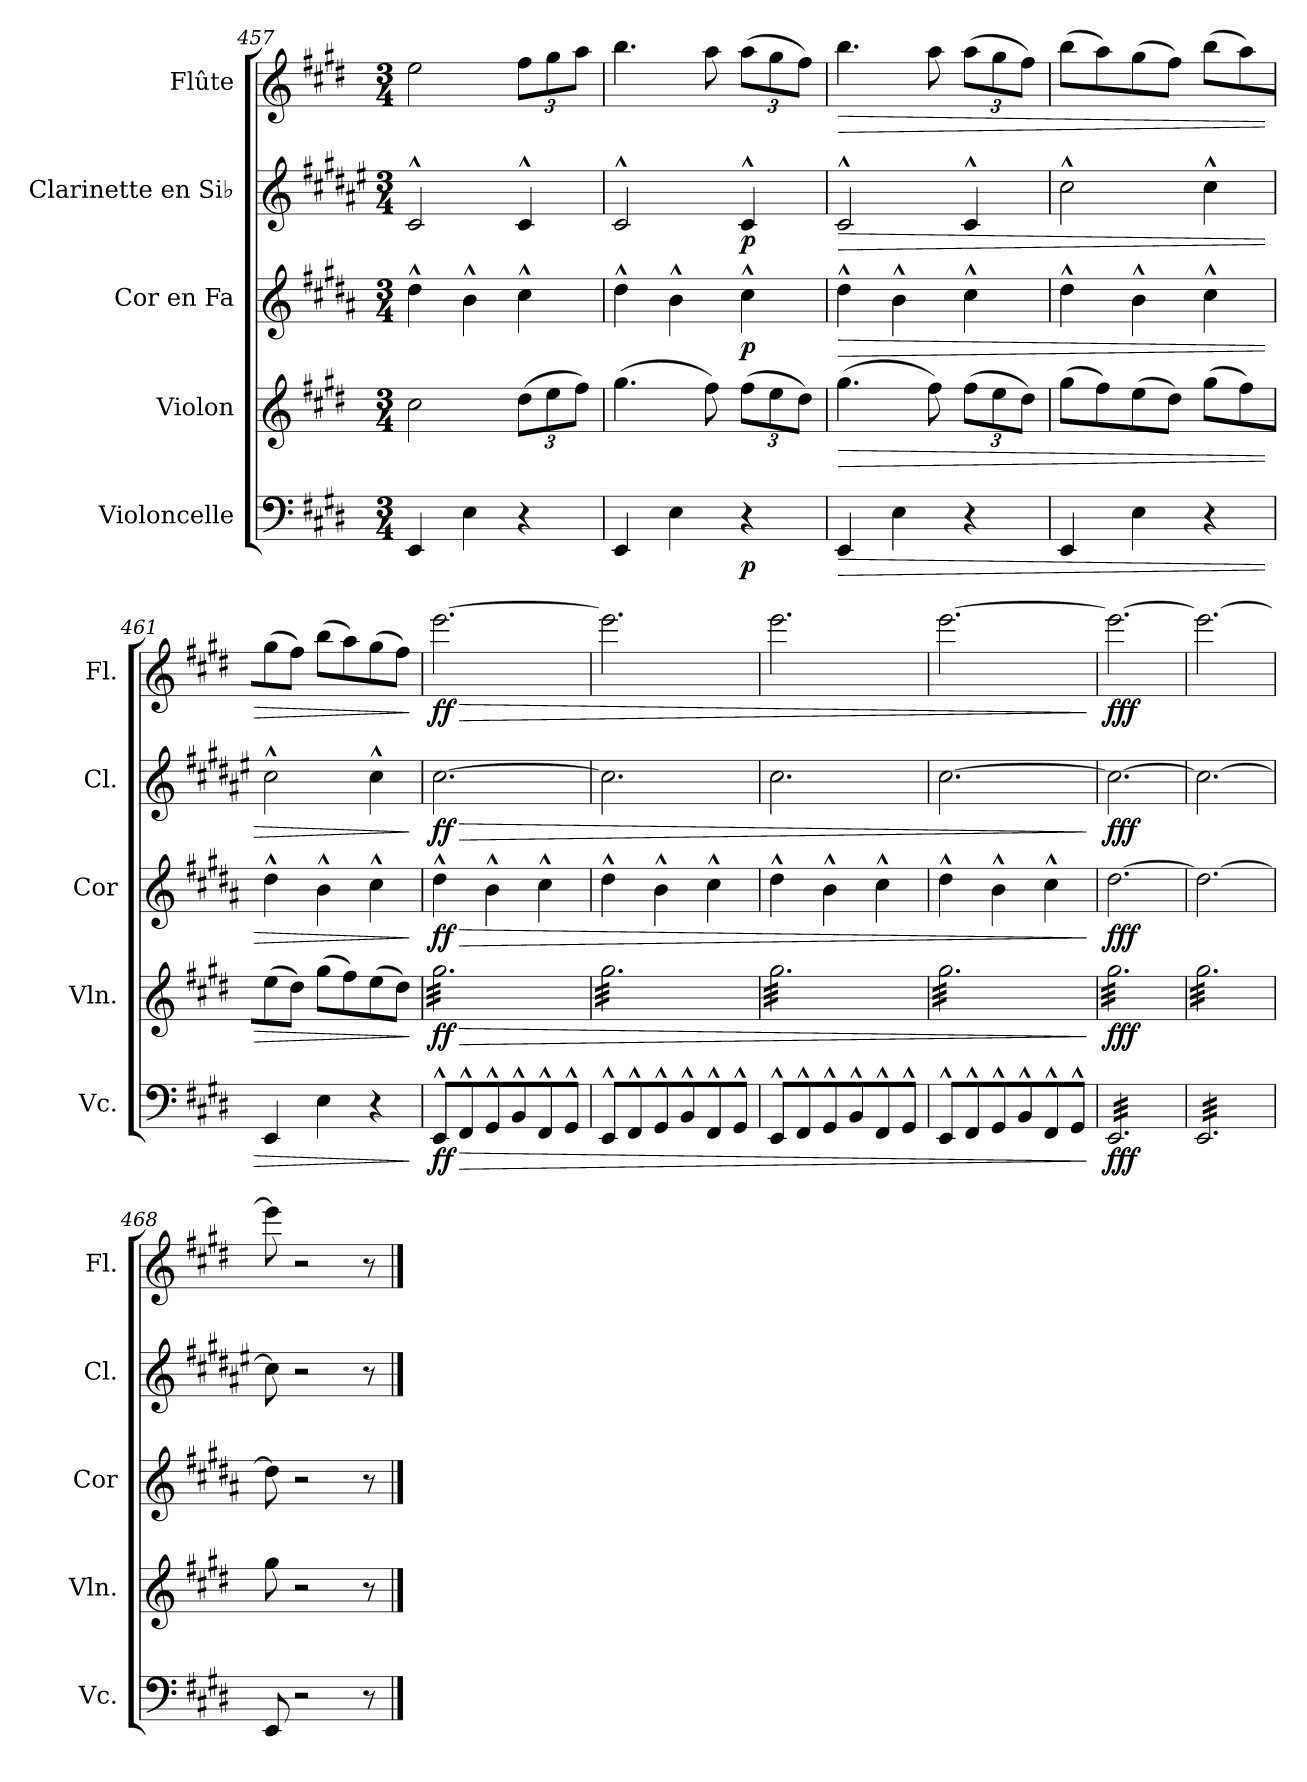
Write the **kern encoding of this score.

**kern	**dynam	**kern	**dynam	**kern	**dynam	**kern	**dynam	**kern	**dynam
*part5	*part5	*part4	*part4	*part3	*part3	*part2	*part2	*part1	*part1
*staff5	*staff5	*staff4	*staff4	*staff3	*staff3	*staff2	*staff2	*staff1	*staff1
*I"Violoncelle	*	*I"Violon	*	*I"Cor en Fa	*	*I"Clarinette en Si♭	*	*I"Flûte	*
*I'Vc.	*	*I'Vln.	*	*I'Cor	*	*I'Cl.	*	*I'Fl.	*
*clefF4	*	*clefG2	*	*clefG2	*	*clefG2	*	*clefG2	*
*	*	*	*	*ITrd4c7	*	*ITrd1c2	*	*	*
*k[f#c#g#d#]	*	*k[f#c#g#d#]	*	*k[f#c#g#d#]	*	*k[f#c#g#d#]	*	*k[f#c#g#d#]	*
*M3/4	*	*M3/4	*	*M3/4	*	*M3/4	*	*M3/4	*
=457	=457	=457	=457	=457	=457	=457	=457	=457	=457
4EE/	.	2cc#\	.	4g#^^\	.	2B^^/	.	2ee\	.
4E\	.	.	.	4e^^\	.	.	.	.	.
*	*	*Xbrackettup	*	*	*	*	*	*Xbrackettup	*
4r	.	(>12dd#\L	.	4f#^^\	.	4B^^/	.	12ff#\L	.
.	.	12ee\	.	.	.	.	.	12gg#\	.
.	.	12ff#\J)	.	.	.	.	.	12aa\J	.
=458	=458	=458	=458	=458	=458	=458	=458	=458	=458
4EE/	.	(>4.gg#\	.	4g#^^\	.	2B^^/	.	4.bb\	.
4E\	.	.	.	4e^^\	.	.	.	.	.
.	.	8ff#\)	.	.	.	.	.	8aa\	.
!	!LO:DY:b	!	!	!	!LO:DY:b	!	!LO:DY:b	!	!
4r	p	(>12ff#\L	.	4f#^^\	p	4B^^/	p	(>12aa\L	.
.	.	12ee\	.	.	.	.	.	12gg#\	.
.	.	12dd#\J)	.	.	.	.	.	12ff#\J)	.
=459	=459	=459	=459	=459	=459	=459	=459	=459	=459
!	!LO:HP:b	!	!LO:HP:b	!	!LO:HP:b	!	!LO:HP:b	!	!LO:HP:b
4EE/	>	(>4.gg#\	>	4g#^^\	>	2B^^/	>	4.bb\	>
4E\	.	.	.	4e^^\	.	.	.	.	.
.	.	8ff#\)	.	.	.	.	.	8aa\	.
4r	.	(>12ff#\L	.	4f#^^\	.	4B^^/	.	(>12aa\L	.
.	.	12ee\	.	.	.	.	.	12gg#\	.
.	.	12dd#\J)	.	.	.	.	.	12ff#\J)	.
!!LO:LB:g=z
=460	=460	=460	=460	=460	=460	=460	=460	=460	=460
4EE/	.	(>8gg#\L	.	4g#^^\	.	2b^^\	.	(>8bb\L	.
.	.	8ff#\)	.	.	.	.	.	8aa\)	.
4E\	.	(>8ee\	.	4e^^\	.	.	.	(>8gg#\	.
.	.	8dd#\J)	.	.	.	.	.	8ff#\J)	.
4r	.	(>8gg#\L	.	4f#^^\	.	4b^^\	.	(>8bb\L	.
.	.	8ff#\)	.	.	.	.	.	8aa\)	.
=461	=461	=461	=461	=461	=461	=461	=461	=461	=461
4EE/	.	(>8ee\	.	4g#^^\	.	2b^^\	.	(>8gg#\	.
.	.	8dd#\J)	.	.	.	.	.	8ff#\J)	.
4E\	.	(>8gg#\L	.	4e^^\	.	.	.	(>8bb\L	.
.	.	8ff#\)	.	.	.	.	.	8aa\)	.
4r	.	(>8ee\	.	4f#^^\	.	4b^^\	.	(>8gg#\	.
.	.	8dd#\J)	.	.	.	.	.	8ff#\J)	.
.	]	.	]	.	]	.	]	.	]
=462	=462	=462	=462	=462	=462	=462	=462	=462	=462
!	!LO:HP:b	!	!LO:HP:b	!	!LO:HP:b	!	!LO:HP:b	!	!LO:HP:b
!	!LO:DY:n=1:b	!	!LO:DY:n=1:b	!	!LO:DY:n=1:b	!	!LO:DY:n=1:b	!	!LO:DY:n=1:b
*	*	*tremolo	*	*	*	*	*	*	*
8EE^^/L	> ff	32gg#\LLL	> ff	4g#^^\	> ff	[2.b\	> ff	[2.eee\	> ff
.	.	32gg#\	.	.	.	.	.	.	.
.	.	32gg#\	.	.	.	.	.	.	.
.	.	32gg#\	.	.	.	.	.	.	.
8FF#^^/	.	32gg#\	.	.	.	.	.	.	.
.	.	32gg#\	.	.	.	.	.	.	.
.	.	32gg#\	.	.	.	.	.	.	.
.	.	32gg#\	.	.	.	.	.	.	.
8GG#^^/	.	32gg#\	.	4e^^\	.	.	.	.	.
.	.	32gg#\	.	.	.	.	.	.	.
.	.	32gg#\	.	.	.	.	.	.	.
.	.	32gg#\	.	.	.	.	.	.	.
8BB^^/	.	32gg#\	.	.	.	.	.	.	.
.	.	32gg#\	.	.	.	.	.	.	.
.	.	32gg#\	.	.	.	.	.	.	.
.	.	32gg#\	.	.	.	.	.	.	.
8FF#^^/	.	32gg#\	.	4f#^^\	.	.	.	.	.
.	.	32gg#\	.	.	.	.	.	.	.
.	.	32gg#\	.	.	.	.	.	.	.
.	.	32gg#\	.	.	.	.	.	.	.
8GG#^^/J	.	32gg#\	.	.	.	.	.	.	.
.	.	32gg#\	.	.	.	.	.	.	.
.	.	32gg#\	.	.	.	.	.	.	.
.	.	32gg#\JJJ	.	.	.	.	.	.	.
=463	=463	=463	=463	=463	=463	=463	=463	=463	=463
8EE^^/L	.	32gg#\LLL	.	4g#^^\	.	2.b\]	.	2.eee\]	.
.	.	32gg#\	.	.	.	.	.	.	.
.	.	32gg#\	.	.	.	.	.	.	.
.	.	32gg#\	.	.	.	.	.	.	.
8FF#^^/	.	32gg#\	.	.	.	.	.	.	.
.	.	32gg#\	.	.	.	.	.	.	.
.	.	32gg#\	.	.	.	.	.	.	.
.	.	32gg#\	.	.	.	.	.	.	.
8GG#^^/	.	32gg#\	.	4e^^\	.	.	.	.	.
.	.	32gg#\	.	.	.	.	.	.	.
.	.	32gg#\	.	.	.	.	.	.	.
.	.	32gg#\	.	.	.	.	.	.	.
8BB^^/	.	32gg#\	.	.	.	.	.	.	.
.	.	32gg#\	.	.	.	.	.	.	.
.	.	32gg#\	.	.	.	.	.	.	.
.	.	32gg#\	.	.	.	.	.	.	.
8FF#^^/	.	32gg#\	.	4f#^^\	.	.	.	.	.
.	.	32gg#\	.	.	.	.	.	.	.
.	.	32gg#\	.	.	.	.	.	.	.
.	.	32gg#\	.	.	.	.	.	.	.
8GG#^^/J	.	32gg#\	.	.	.	.	.	.	.
.	.	32gg#\	.	.	.	.	.	.	.
.	.	32gg#\	.	.	.	.	.	.	.
.	.	32gg#\JJJ	.	.	.	.	.	.	.
=464	=464	=464	=464	=464	=464	=464	=464	=464	=464
8EE^^/L	.	32gg#\LLL	.	4g#^^\	.	2.b\	.	2.eee\	.
.	.	32gg#\	.	.	.	.	.	.	.
.	.	32gg#\	.	.	.	.	.	.	.
.	.	32gg#\	.	.	.	.	.	.	.
8FF#^^/	.	32gg#\	.	.	.	.	.	.	.
.	.	32gg#\	.	.	.	.	.	.	.
.	.	32gg#\	.	.	.	.	.	.	.
.	.	32gg#\	.	.	.	.	.	.	.
8GG#^^/	.	32gg#\	.	4e^^\	.	.	.	.	.
.	.	32gg#\	.	.	.	.	.	.	.
.	.	32gg#\	.	.	.	.	.	.	.
.	.	32gg#\	.	.	.	.	.	.	.
8BB^^/	.	32gg#\	.	.	.	.	.	.	.
.	.	32gg#\	.	.	.	.	.	.	.
.	.	32gg#\	.	.	.	.	.	.	.
.	.	32gg#\	.	.	.	.	.	.	.
8FF#^^/	.	32gg#\	.	4f#^^\	.	.	.	.	.
.	.	32gg#\	.	.	.	.	.	.	.
.	.	32gg#\	.	.	.	.	.	.	.
.	.	32gg#\	.	.	.	.	.	.	.
8GG#^^/J	.	32gg#\	.	.	.	.	.	.	.
.	.	32gg#\	.	.	.	.	.	.	.
.	.	32gg#\	.	.	.	.	.	.	.
.	.	32gg#\JJJ	.	.	.	.	.	.	.
=465	=465	=465	=465	=465	=465	=465	=465	=465	=465
8EE^^/L	.	32gg#\LLL	.	4g#^^\	.	[2.b\	.	[2.eee\	.
.	.	32gg#\	.	.	.	.	.	.	.
.	.	32gg#\	.	.	.	.	.	.	.
.	.	32gg#\	.	.	.	.	.	.	.
8FF#^^/	.	32gg#\	.	.	.	.	.	.	.
.	.	32gg#\	.	.	.	.	.	.	.
.	.	32gg#\	.	.	.	.	.	.	.
.	.	32gg#\	.	.	.	.	.	.	.
8GG#^^/	.	32gg#\	.	4e^^\	.	.	.	.	.
.	.	32gg#\	.	.	.	.	.	.	.
.	.	32gg#\	.	.	.	.	.	.	.
.	.	32gg#\	.	.	.	.	.	.	.
8BB^^/	.	32gg#\	.	.	.	.	.	.	.
.	.	32gg#\	.	.	.	.	.	.	.
.	.	32gg#\	.	.	.	.	.	.	.
.	.	32gg#\	.	.	.	.	.	.	.
8FF#^^/	.	32gg#\	.	4f#^^\	.	.	.	.	.
.	.	32gg#\	.	.	.	.	.	.	.
.	.	32gg#\	.	.	.	.	.	.	.
.	.	32gg#\	.	.	.	.	.	.	.
8GG#^^/J	.	32gg#\	.	.	.	.	.	.	.
.	.	32gg#\	.	.	.	.	.	.	.
.	.	32gg#\	.	.	.	.	.	.	.
.	.	32gg#\JJJ	.	.	.	.	.	.	.
.	]	.	]	.	]	.	]	.	]
=466	=466	=466	=466	=466	=466	=466	=466	=466	=466
!	!LO:DY:b	!	!LO:DY:b	!	!LO:DY:b	!	!LO:DY:b	!	!LO:DY:b
*tremolo	*	*	*	*	*	*	*	*	*
32EE/LLL	fff	32gg#\LLL	fff	[2.g#\	fff	2.b\_	fff	2.eee\_	fff
32EE/	.	32gg#\	.	.	.	.	.	.	.
32EE/	.	32gg#\	.	.	.	.	.	.	.
32EE/	.	32gg#\	.	.	.	.	.	.	.
32EE/	.	32gg#\	.	.	.	.	.	.	.
32EE/	.	32gg#\	.	.	.	.	.	.	.
32EE/	.	32gg#\	.	.	.	.	.	.	.
32EE/	.	32gg#\	.	.	.	.	.	.	.
32EE/	.	32gg#\	.	.	.	.	.	.	.
32EE/	.	32gg#\	.	.	.	.	.	.	.
32EE/	.	32gg#\	.	.	.	.	.	.	.
32EE/	.	32gg#\	.	.	.	.	.	.	.
32EE/	.	32gg#\	.	.	.	.	.	.	.
32EE/	.	32gg#\	.	.	.	.	.	.	.
32EE/	.	32gg#\	.	.	.	.	.	.	.
32EE/	.	32gg#\	.	.	.	.	.	.	.
32EE/	.	32gg#\	.	.	.	.	.	.	.
32EE/	.	32gg#\	.	.	.	.	.	.	.
32EE/	.	32gg#\	.	.	.	.	.	.	.
32EE/	.	32gg#\	.	.	.	.	.	.	.
32EE/	.	32gg#\	.	.	.	.	.	.	.
32EE/	.	32gg#\	.	.	.	.	.	.	.
32EE/	.	32gg#\	.	.	.	.	.	.	.
32EE/JJJ	.	32gg#\JJJ	.	.	.	.	.	.	.
=467	=467	=467	=467	=467	=467	=467	=467	=467	=467
32EE/LLL	.	32gg#\LLL	.	2.g#\_	.	2.b\_	.	2.eee\_	.
32EE/	.	32gg#\	.	.	.	.	.	.	.
32EE/	.	32gg#\	.	.	.	.	.	.	.
32EE/	.	32gg#\	.	.	.	.	.	.	.
32EE/	.	32gg#\	.	.	.	.	.	.	.
32EE/	.	32gg#\	.	.	.	.	.	.	.
32EE/	.	32gg#\	.	.	.	.	.	.	.
32EE/	.	32gg#\	.	.	.	.	.	.	.
32EE/	.	32gg#\	.	.	.	.	.	.	.
32EE/	.	32gg#\	.	.	.	.	.	.	.
32EE/	.	32gg#\	.	.	.	.	.	.	.
32EE/	.	32gg#\	.	.	.	.	.	.	.
32EE/	.	32gg#\	.	.	.	.	.	.	.
32EE/	.	32gg#\	.	.	.	.	.	.	.
32EE/	.	32gg#\	.	.	.	.	.	.	.
32EE/	.	32gg#\	.	.	.	.	.	.	.
32EE/	.	32gg#\	.	.	.	.	.	.	.
32EE/	.	32gg#\	.	.	.	.	.	.	.
32EE/	.	32gg#\	.	.	.	.	.	.	.
32EE/	.	32gg#\	.	.	.	.	.	.	.
32EE/	.	32gg#\	.	.	.	.	.	.	.
32EE/	.	32gg#\	.	.	.	.	.	.	.
32EE/	.	32gg#\	.	.	.	.	.	.	.
32EE/JJJ	.	32gg#\JJJ	.	.	.	.	.	.	.
*	*	*Xtremolo	*	*	*	*	*	*	*
*Xtremolo	*	*	*	*	*	*	*	*	*
=468	=468	=468	=468	=468	=468	=468	=468	=468	=468
8EE/	.	8gg#\	.	8g#\]	.	8b\]	.	8eee\]	.
2r	.	2r	.	2r	.	2r	.	2r	.
8r	.	8r	.	8r	.	8r	.	8r	.
==	==	==	==	==	==	==	==	==	==
*-	*-	*-	*-	*-	*-	*-	*-	*-	*-
